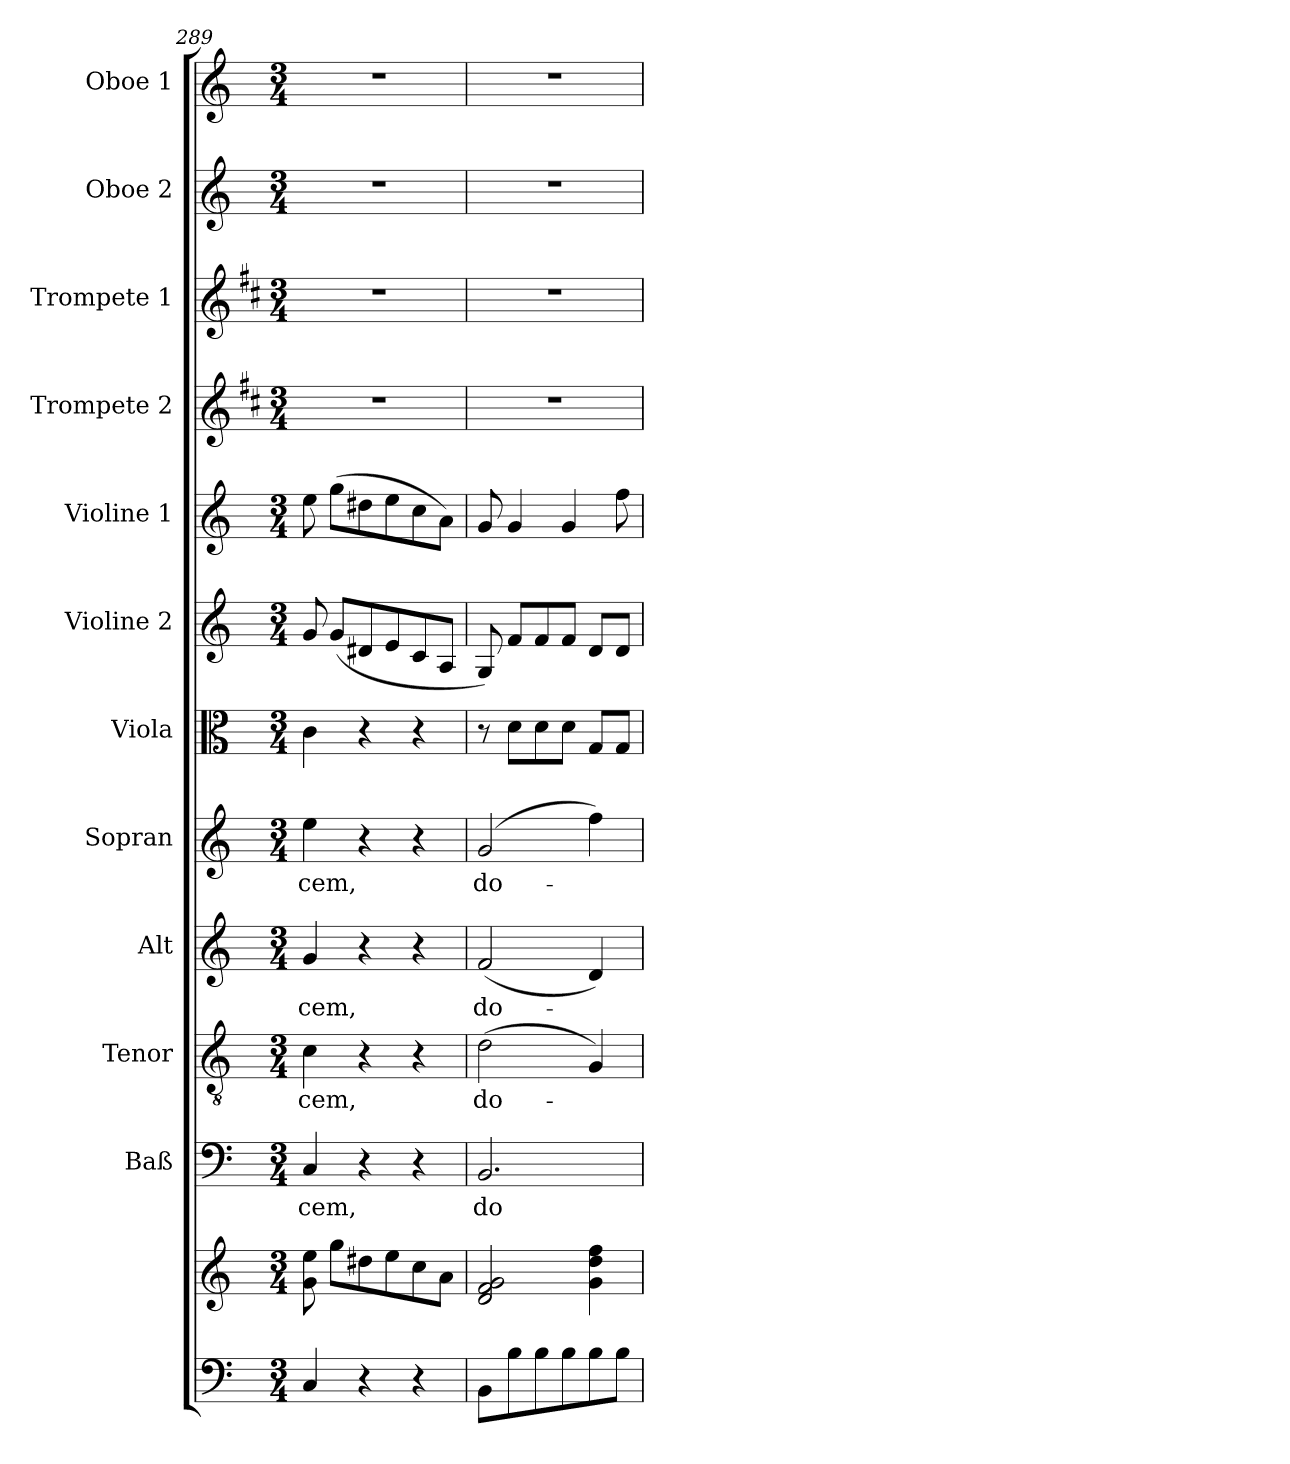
**kern	**kern	**kern	**text	**kern	**text	**kern	**text	**kern	**text	**kern	**kern	**kern	**kern	**kern	**kern	**kern
*part12	*part12	*part11	*part11	*part10	*part10	*part9	*part9	*part8	*part8	*part7	*part6	*part5	*part4	*part3	*part2	*part1
*staff13	*staff12	*staff11	*staff11	*staff10	*staff10	*staff9	*staff9	*staff8	*staff8	*staff7	*staff6	*staff5	*staff4	*staff3	*staff2	*staff1
*	*	*I"Baß	*	*I"Tenor	*	*I"Alt	*	*I"Sopran	*	*I"Viola	*I"Violine 2	*I"Violine 1	*I"Trompete 2	*I"Trompete 1	*I"Oboe 2	*I"Oboe 1
*	*	*I'Baß	*	*I'Ten	*	*I'Alt	*	*I'Sop	*	*I'Vla.	*I'Vln. 2	*I'Vln. 1	*I'Trp. 2	*I'Trp. 1	*I'Ob. 2	*I'Ob. 1
*clefF4	*clefG2	*clefF4	*	*clefGv2	*	*clefG2	*	*clefG2	*	*clefC3	*clefG2	*clefG2	*clefG2	*clefG2	*clefG2	*clefG2
*	*	*	*	*	*	*	*	*	*	*	*	*	*ITrd1c2	*ITrd1c2	*	*
*k[]	*k[]	*k[]	*	*k[]	*	*k[]	*	*k[]	*	*k[]	*k[]	*k[]	*k[]	*k[]	*k[]	*k[]
*C:	*C:	*C:	*	*C:	*	*C:	*	*C:	*	*C:	*C:	*C:	*C:	*C:	*C:	*C:
*M3/4	*M3/4	*M3/4	*	*M3/4	*	*M3/4	*	*M3/4	*	*M3/4	*M3/4	*M3/4	*M3/4	*M3/4	*M3/4	*M3/4
=289	=289	=289	=289	=289	=289	=289	=289	=289	=289	=289	=289	=289	=289	=289	=289	=289
!	!	!	!LO:LY:b	!	!LO:LY:b	!	!LO:LY:b	!	!LO:LY:b	!	!	!	!	!	!	!
4C/	8g\ 8ee\	4C/	-cem,	4c\	-cem,	4g/	-cem,	4ee\	-cem,	4c\	8g/	8ee\	2.r	2.r	2.r	2.r
.	8gg\L	.	.	.	.	.	.	.	.	.	(<8g/L	(>8gg\L	.	.	.	.
4r	8dd#X\	4r	.	4r	.	4r	.	4r	.	4r	8d#X/	8dd#X\	.	.	.	.
.	8ee\	.	.	.	.	.	.	.	.	.	8e/	8ee\	.	.	.	.
4r	8cc\	4r	.	4r	.	4r	.	4r	.	4r	8c/	8cc\	.	.	.	.
.	8a\J	.	.	.	.	.	.	.	.	.	8A/J	8a\J)	.	.	.	.
=290	=290	=290	=290	=290	=290	=290	=290	=290	=290	=290	=290	=290	=290	=290	=290	=290
!	!	!	!LO:LY:b	!	!LO:LY:b	!	!LO:LY:b	!	!LO:LY:b	!	!	!	!	!	!	!
8BB\L	2d/ 2f/ 2g/	2.BB/	do-	(>2d\	do-	(<2f/	do-	(2g/	do-	8r	8G/)	8g/	2.r	2.r	2.r	2.r
8B\	.	.	.	.	.	.	.	.	.	8d\L	8f/L	4g/	.	.	.	.
8B\	.	.	.	.	.	.	.	.	.	8d\	8f/	.	.	.	.	.
8B\	.	.	.	.	.	.	.	.	.	8d\J	8f/J	4g/	.	.	.	.
8B\	4g\ 4dd\ 4ff\	.	.	4G/)	.	4d/)	.	4ff\)	.	8G/L	8d/L	.	.	.	.	.
8B\J	.	.	.	.	.	.	.	.	.	8G/J	8d/J	8ff\	.	.	.	.
=	=	=	=	=	=	=	=	=	=	=	=	=	=	=	=	=
*-	*-	*-	*-	*-	*-	*-	*-	*-	*-	*-	*-	*-	*-	*-	*-	*-
